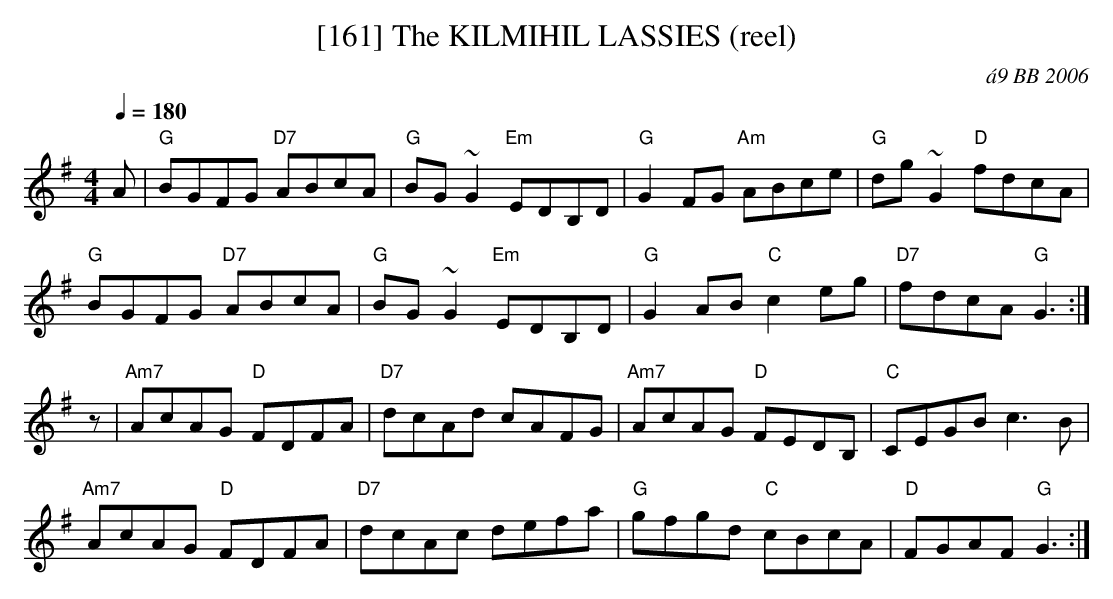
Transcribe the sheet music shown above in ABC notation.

X:1
T:[161] The KILMIHIL LASSIES (reel)
C:\'a9 BB 2006
Q:1/4=180
M:4/4
L:1/8
K:G
A|"G"BGFG "D7"ABcA|"G"BG ~G2 "Em"EDB,D|"G"G2FG "Am"ABce|"G"dg ~G2 "D"fdcA|
"G"BGFG "D7"ABcA|"G"BG ~G2 "Em"EDB,D|"G"G2AB "C"c2 eg|"D7"fdcA "G"G3 :|
z| "Am7"AcAG "D"FDFA|"D7"dcAd cAFG|"Am7"AcAG "D"FEDB,|"C"CEGB c3B|
"Am7"AcAG "D"FDFA|"D7"dcAc defa|"G"gfgd "C"cBcA|"D"FGAF "G"G3 :|
